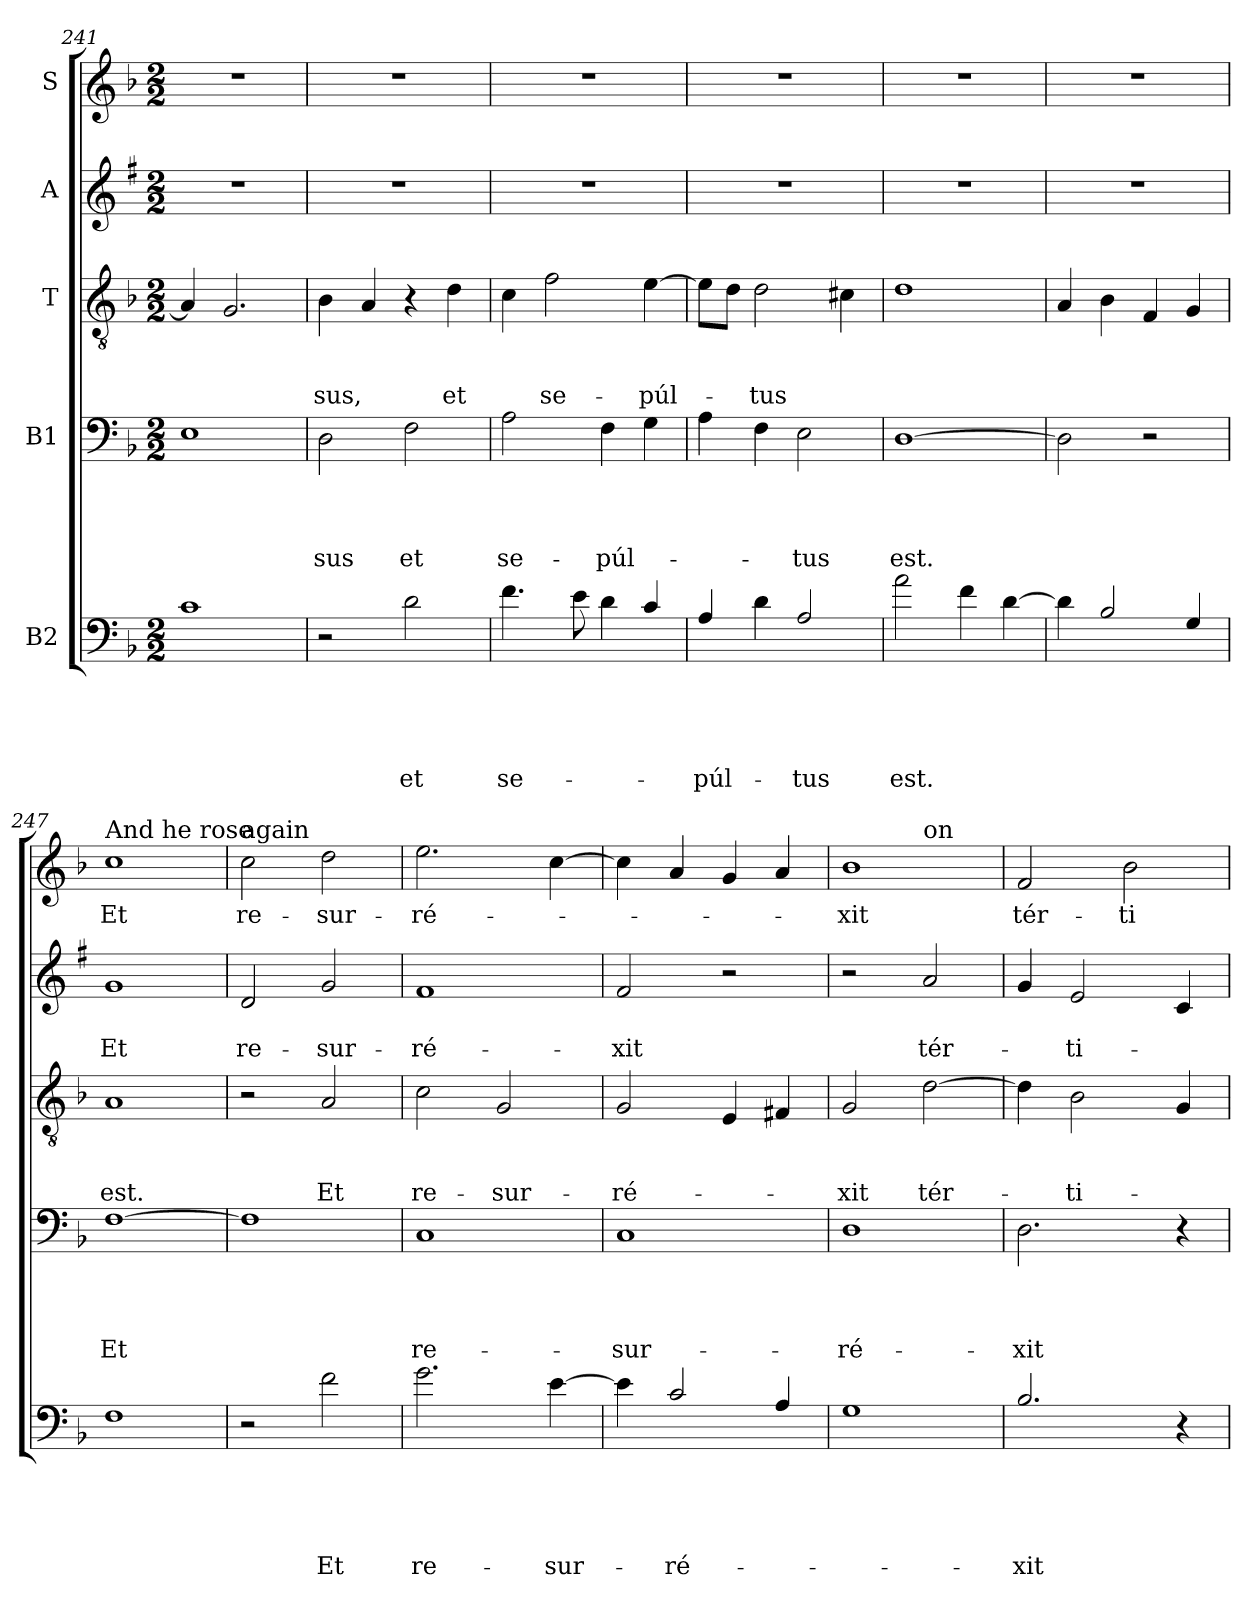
**kern	**text	**text	**text	**text	**text	**kern	**text	**text	**text	**text	**kern	**text	**text	**text	**kern	**text	**text	**kern	**text
*part5	*part5	*part5	*part5	*part5	*part5	*part4	*part4	*part4	*part4	*part4	*part3	*part3	*part3	*part3	*part2	*part2	*part2	*part1	*part1
*staff5	*staff5	*staff5	*staff5	*staff5	*staff5	*staff4	*staff4	*staff4	*staff4	*staff4	*staff3	*staff3	*staff3	*staff3	*staff2	*staff2	*staff2	*staff1	*staff1
*I"B2	*	*	*	*	*	*I"B1	*	*	*	*	*I"T	*	*	*	*I"A	*	*	*I"S	*
*clefF4	*	*	*	*	*	*clefF4	*	*	*	*	*clefGv2	*	*	*	*clefG2	*	*	*clefG2	*
*ITrd7c12	*	*	*	*	*	*	*	*	*	*	*	*	*	*	*ITrd1c2	*	*	*	*
*k[b-]	*	*	*	*	*	*k[b-]	*	*	*	*	*k[b-]	*	*	*	*k[b-]	*	*	*k[b-]	*
*F:	*	*	*	*	*	*F:	*	*	*	*	*F:	*	*	*	*F:	*	*	*F:	*
*M2/2	*	*	*	*	*	*M2/2	*	*	*	*	*M2/2	*	*	*	*M2/2	*	*	*M2/2	*
=241	=241	=241	=241	=241	=241	=241	=241	=241	=241	=241	=241	=241	=241	=241	=241	=241	=241	=241	=241
1C	.	.	.	.	.	1E	.	.	.	.	4A/]	.	.	.	1r	.	.	1r	.
.	.	.	.	.	.	.	.	.	.	.	2.G/	.	.	.	.	.	.	.	.
=242	=242	=242	=242	=242	=242	=242	=242	=242	=242	=242	=242	=242	=242	=242	=242	=242	=242	=242	=242
!	!	!	!	!	!	!	!	!	!	!LO:LY:b	!	!	!	!LO:LY:b	!	!	!	!	!
2r	.	.	.	.	.	2D\	.	.	.	-sus	4B-\	.	.	-sus,	1r	.	.	1r	.
.	.	.	.	.	.	.	.	.	.	.	4A/	.	.	.	.	.	.	.	.
!	!	!	!	!	!LO:LY:b	!	!	!	!	!LO:LY:b	!	!	!	!	!	!	!	!	!
2D\	.	.	.	.	et	2F\	.	.	.	et	4r	.	.	.	.	.	.	.	.
!	!	!	!	!	!	!	!	!	!	!	!	!	!	!LO:LY:b	!	!	!	!	!
.	.	.	.	.	.	.	.	.	.	.	4d\	.	.	et	.	.	.	.	.
!!LO:LB:g=z
=243	=243	=243	=243	=243	=243	=243	=243	=243	=243	=243	=243	=243	=243	=243	=243	=243	=243	=243	=243
!	!	!	!	!	!LO:LY:b	!	!	!	!	!LO:LY:b	!	!	!	!	!	!	!	!	!
4.F\	.	.	.	.	se-	2A\	.	.	.	se-	4c\	.	.	.	1r	.	.	1r	.
!	!	!	!	!	!	!	!	!	!	!	!	!	!	!LO:LY:b	!	!	!	!	!
.	.	.	.	.	.	.	.	.	.	.	2f\	.	.	se-	.	.	.	.	.
8E\	.	.	.	.	.	.	.	.	.	.	.	.	.	.	.	.	.	.	.
!	!	!	!	!	!	!	!	!	!	!LO:LY:b	!	!	!	!	!	!	!	!	!
4D\	.	.	.	.	.	4F\	.	.	.	-púl-	.	.	.	.	.	.	.	.	.
!	!	!	!	!	!	!	!	!	!	!	!	!	!	!LO:LY:b	!	!	!	!	!
4C/	.	.	.	.	.	4G\	.	.	.	.	[4e\	.	.	-púl-	.	.	.	.	.
=244	=244	=244	=244	=244	=244	=244	=244	=244	=244	=244	=244	=244	=244	=244	=244	=244	=244	=244	=244
!	!	!	!	!	!LO:LY:b	!	!	!	!	!	!	!	!	!	!	!	!	!	!
4AA/	.	.	.	.	-púl-	4A\	.	.	.	.	8e\L]	.	.	.	1r	.	.	1r	.
.	.	.	.	.	.	.	.	.	.	.	8d\J	.	.	.	.	.	.	.	.
!	!	!	!	!	!	!	!	!	!	!	!	!	!	!LO:LY:b	!	!	!	!	!
4D\	.	.	.	.	.	4F\	.	.	.	.	2d\	.	.	-tus	.	.	.	.	.
!	!	!	!	!	!LO:LY:b	!	!	!	!	!LO:LY:b	!	!	!	!	!	!	!	!	!
2AA/	.	.	.	.	-tus	2E\	.	.	.	-tus	.	.	.	.	.	.	.	.	.
.	.	.	.	.	.	.	.	.	.	.	4c#X\	.	.	.	.	.	.	.	.
=245	=245	=245	=245	=245	=245	=245	=245	=245	=245	=245	=245	=245	=245	=245	=245	=245	=245	=245	=245
!	!	!	!	!	!LO:LY:b	!	!	!	!	!LO:LY:b	!	!	!	!	!	!	!	!	!
2A\	.	.	.	.	est.	[1D	.	.	.	est.	1d	.	.	.	1r	.	.	1r	.
4F\	.	.	.	.	.	.	.	.	.	.	.	.	.	.	.	.	.	.	.
[4D\	.	.	.	.	.	.	.	.	.	.	.	.	.	.	.	.	.	.	.
=246	=246	=246	=246	=246	=246	=246	=246	=246	=246	=246	=246	=246	=246	=246	=246	=246	=246	=246	=246
4D\]	.	.	.	.	.	2D\]	.	.	.	.	4A/	.	.	.	1r	.	.	1r	.
2BB-/	.	.	.	.	.	.	.	.	.	.	4B-\	.	.	.	.	.	.	.	.
.	.	.	.	.	.	2r	.	.	.	.	4F/	.	.	.	.	.	.	.	.
4GG/	.	.	.	.	.	.	.	.	.	.	4G/	.	.	.	.	.	.	.	.
=247	=247	=247	=247	=247	=247	=247	=247	=247	=247	=247	=247	=247	=247	=247	=247	=247	=247	=247	=247
!	!	!	!	!	!	!	!	!	!	!	!	!	!	!	!	!	!	!LO:TX:a:t=And he rose	!
!	!	!	!	!	!	!	!	!	!	!LO:LY:b	!	!	!	!LO:LY:b	!	!	!LO:LY:b	!	!LO:LY:b
1FF	.	.	.	.	.	[1F	.	.	.	Et	1A	.	.	est.	1f	.	Et	1cc	Et
=248	=248	=248	=248	=248	=248	=248	=248	=248	=248	=248	=248	=248	=248	=248	=248	=248	=248	=248	=248
!	!	!	!	!	!	!	!	!	!	!	!	!	!	!	!	!	!	!LO:TX:a:t=again	!
!	!	!	!	!	!	!	!	!	!	!	!	!	!	!	!	!	!LO:LY:b	!	!LO:LY:b
2r	.	.	.	.	.	1F]	.	.	.	.	2r	.	.	.	2c/	.	re-	2cc\	re-
!	!	!	!	!	!LO:LY:b	!	!	!	!	!	!	!	!	!LO:LY:b	!	!	!LO:LY:b	!	!LO:LY:b
2F\	.	.	.	.	Et	.	.	.	.	.	2A/	.	.	Et	2f/	.	-sur-	2dd\	-sur-
=249	=249	=249	=249	=249	=249	=249	=249	=249	=249	=249	=249	=249	=249	=249	=249	=249	=249	=249	=249
!	!	!	!	!	!LO:LY:b	!	!	!	!	!LO:LY:b	!	!	!	!LO:LY:b	!	!	!LO:LY:b	!	!LO:LY:b
2.G\	.	.	.	.	re-	1C	.	.	.	re-	2c\	.	.	re-	1e	.	-ré-	2.ee\	-ré-
!	!	!	!	!	!	!	!	!	!	!	!	!	!	!LO:LY:b	!	!	!	!	!
.	.	.	.	.	.	.	.	.	.	.	2G/	.	.	-sur-	.	.	.	.	.
!	!	!	!	!	!LO:LY:b	!	!	!	!	!	!	!	!	!	!	!	!	!	!
[4E\	.	.	.	.	-sur-	.	.	.	.	.	.	.	.	.	.	.	.	[4cc\	.
!!LO:PB:g=z
=250	=250	=250	=250	=250	=250	=250	=250	=250	=250	=250	=250	=250	=250	=250	=250	=250	=250	=250	=250
!	!	!	!	!	!	!	!	!	!	!LO:LY:b	!	!	!	!LO:LY:b	!	!	!LO:LY:b	!	!
4E\]	.	.	.	.	.	1C	.	.	.	-sur-	2G/	.	.	-ré-	2e/	.	-xit	4cc\]	.
!	!	!	!	!	!LO:LY:b	!	!	!	!	!	!	!	!	!	!	!	!	!	!
2C/	.	.	.	.	-ré-	.	.	.	.	.	.	.	.	.	.	.	.	4a/	.
.	.	.	.	.	.	.	.	.	.	.	4E/	.	.	.	2r	.	.	4g/	.
4AA/	.	.	.	.	.	.	.	.	.	.	4F#/	.	.	.	.	.	.	4a/	.
=251	=251	=251	=251	=251	=251	=251	=251	=251	=251	=251	=251	=251	=251	=251	=251	=251	=251	=251	=251
!	!	!	!	!	!	!	!	!	!	!LO:LY:b	!	!	!	!LO:LY:b	!	!	!	!	!LO:LY:b
*	*	*	*	*	*	*	*	*	*	*	*	*	*	*	*	*	*	*^	*
1GG	.	.	.	.	.	1D	.	.	.	-ré-	2G/	.	.	-xit	2r	.	.	1b-	2ryy	-xit
!	!	!	!	!	!	!	!	!	!	!	!	!	!	!	!	!	!	!	!LO:TX:a:t=on	!
!	!	!	!	!	!	!	!	!	!	!	!	!	!	!LO:LY:b	!	!	!LO:LY:b	!	!	!
.	.	.	.	.	.	.	.	.	.	.	[2d\	.	.	tér-	2g/	.	tér-	.	2ryy	.
=252	=252	=252	=252	=252	=252	=252	=252	=252	=252	=252	=252	=252	=252	=252	=252	=252	=252	=252	=252	=252
!	!	!	!	!	!	!	!	!	!	!	!	!	!	!	!	!	!	!LO:TX:a:t=the third	!	!
!	!	!	!	!	!LO:LY:b	!	!	!	!	!LO:LY:b	!	!	!	!	!	!	!	!	!	!LO:LY:b
*	*	*	*	*	*	*	*	*	*	*	*	*	*	*	*	*	*	*v	*v	*
2.BB-/	.	.	.	.	-xit	2.D\	.	.	.	-xit	4d\]	.	.	.	4f/	.	.	2f/	tér-
!	!	!	!	!	!	!	!	!	!	!	!	!	!	!LO:LY:b	!	!	!LO:LY:b	!	!
.	.	.	.	.	.	.	.	.	.	.	2B-\	.	.	-ti-	2d/	.	-ti-	.	.
!	!	!	!	!	!	!	!	!	!	!	!	!	!	!	!	!	!	!	!LO:LY:b
.	.	.	.	.	.	.	.	.	.	.	.	.	.	.	.	.	.	2b-\	-ti-
4r	.	.	.	.	.	4r	.	.	.	.	4G/	.	.	.	4B-/	.	.	.	.
=	=	=	=	=	=	=	=	=	=	=	=	=	=	=	=	=	=	=	=
*-	*-	*-	*-	*-	*-	*-	*-	*-	*-	*-	*-	*-	*-	*-	*-	*-	*-	*-	*-
